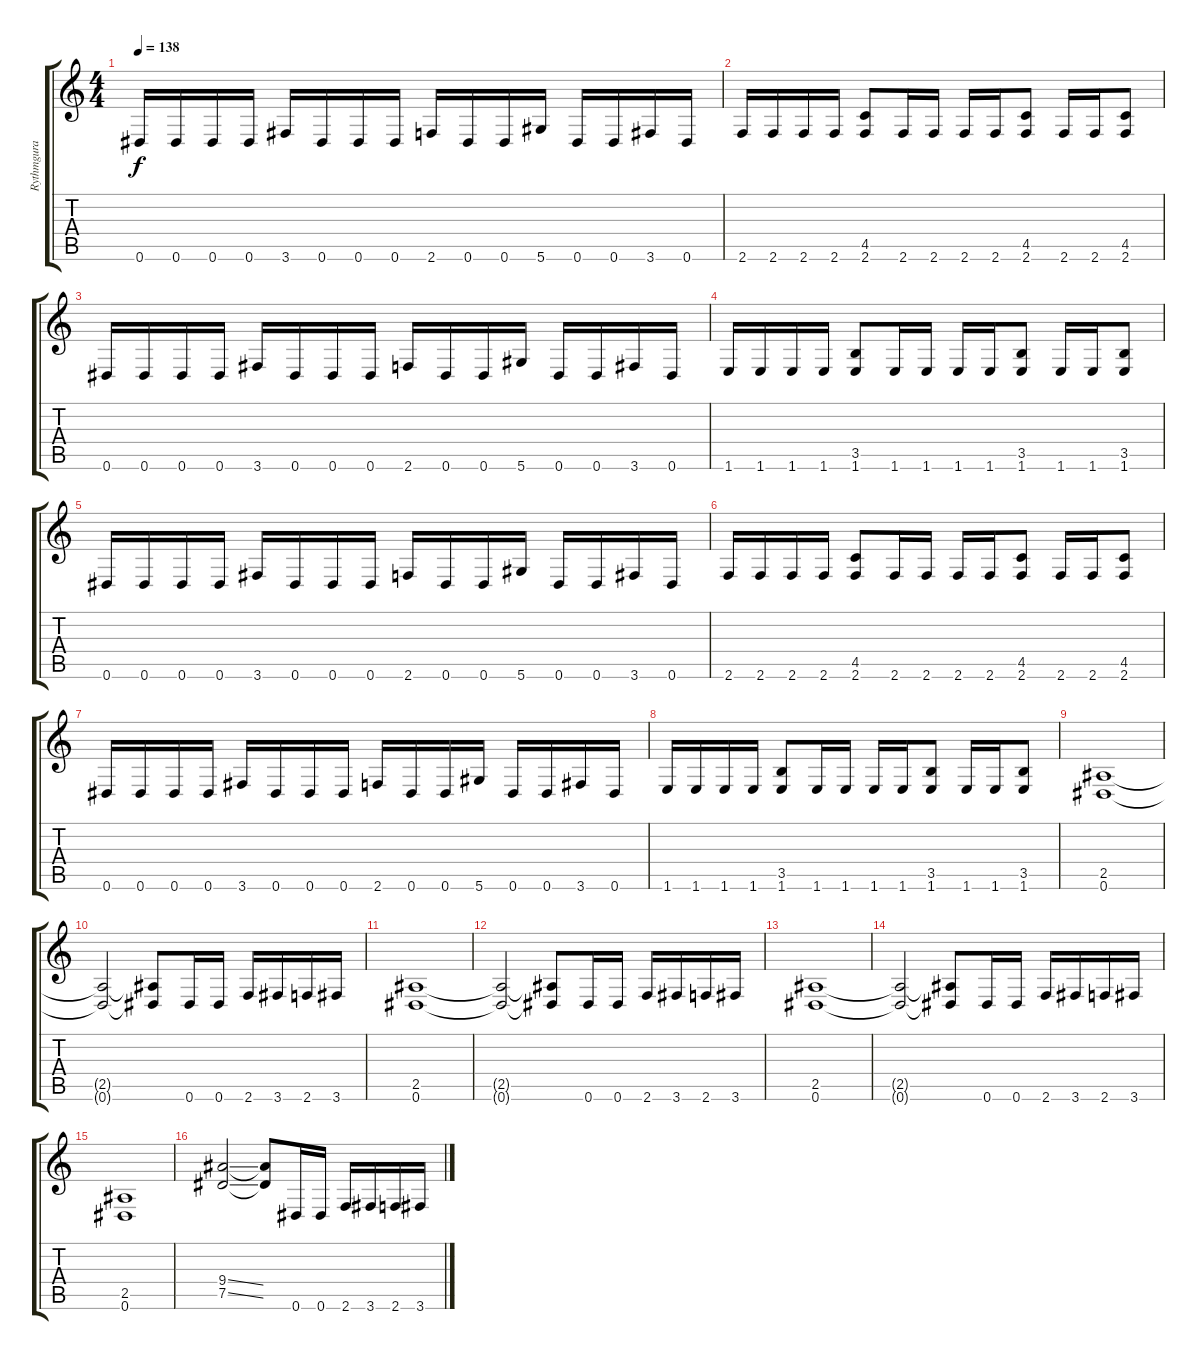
\track ("Rythmgura" "Rythmgura") {instrument distortionguitar}
\staff {score tabs}
\tuning (Eb4 Bb3 Gb3 Db3 Ab2 Eb2) {hide}
\ts (4 4)
\tempo 138
\clef g2
\ks c
0.6.16{dy f} 0.6.16 0.6.16 0.6.16 3.6.16 0.6.16 0.6.16 0.6.16 2.6.16 0.6.16 0.6.16 5.6.16 0.6.16 0.6.16 3.6.16 0.6.16 |
2.6.16 2.6.16 2.6.16 2.6.16 (4.5 2.6).8 2.6.16 2.6.16 2.6.16 2.6.16 (4.5 2.6).8 2.6.16 2.6.16 (4.5 2.6).8 |
0.6.16 0.6.16 0.6.16 0.6.16 3.6.16 0.6.16 0.6.16 0.6.16 2.6.16 0.6.16 0.6.16 5.6.16 0.6.16 0.6.16 3.6.16 0.6.16 |
1.6.16 1.6.16 1.6.16 1.6.16 (3.5 1.6).8 1.6.16 1.6.16 1.6.16 1.6.16 (3.5 1.6).8 1.6.16 1.6.16 (3.5 1.6).8 |
0.6.16 0.6.16 0.6.16 0.6.16 3.6.16 0.6.16 0.6.16 0.6.16 2.6.16 0.6.16 0.6.16 5.6.16 0.6.16 0.6.16 3.6.16 0.6.16 |
2.6.16 2.6.16 2.6.16 2.6.16 (4.5 2.6).8 2.6.16 2.6.16 2.6.16 2.6.16 (4.5 2.6).8 2.6.16 2.6.16 (4.5 2.6).8 |
0.6.16 0.6.16 0.6.16 0.6.16 3.6.16 0.6.16 0.6.16 0.6.16 2.6.16 0.6.16 0.6.16 5.6.16 0.6.16 0.6.16 3.6.16 0.6.16 |
1.6.16 1.6.16 1.6.16 1.6.16 (3.5 1.6).8 1.6.16 1.6.16 1.6.16 1.6.16 (3.5 1.6).8 1.6.16 1.6.16 (3.5 1.6).8 |
(2.5 0.6).1 |
(2.5{t} 0.6{t}).2 (2.5{t} 0.6{t}).8 0.6.16 0.6.16 2.6.16 3.6.16 2.6.16 3.6.16 |
(2.5 0.6).1 |
(2.5{t} 0.6{t}).2 (2.5{t} 0.6{t}).8 0.6.16 0.6.16 2.6.16 3.6.16 2.6.16 3.6.16 |
(2.5 0.6).1 |
(2.5{t} 0.6{t}).2 (2.5{t} 0.6{t}).8 0.6.16 0.6.16 2.6.16 3.6.16 2.6.16 3.6.16 |
(2.5 0.6).1 |
(9.4{ss} 7.5{ss}).2 (9.4{t} 7.5{t}).8 0.6.16 0.6.16 2.6.16 3.6.16 2.6.16 3.6.16
